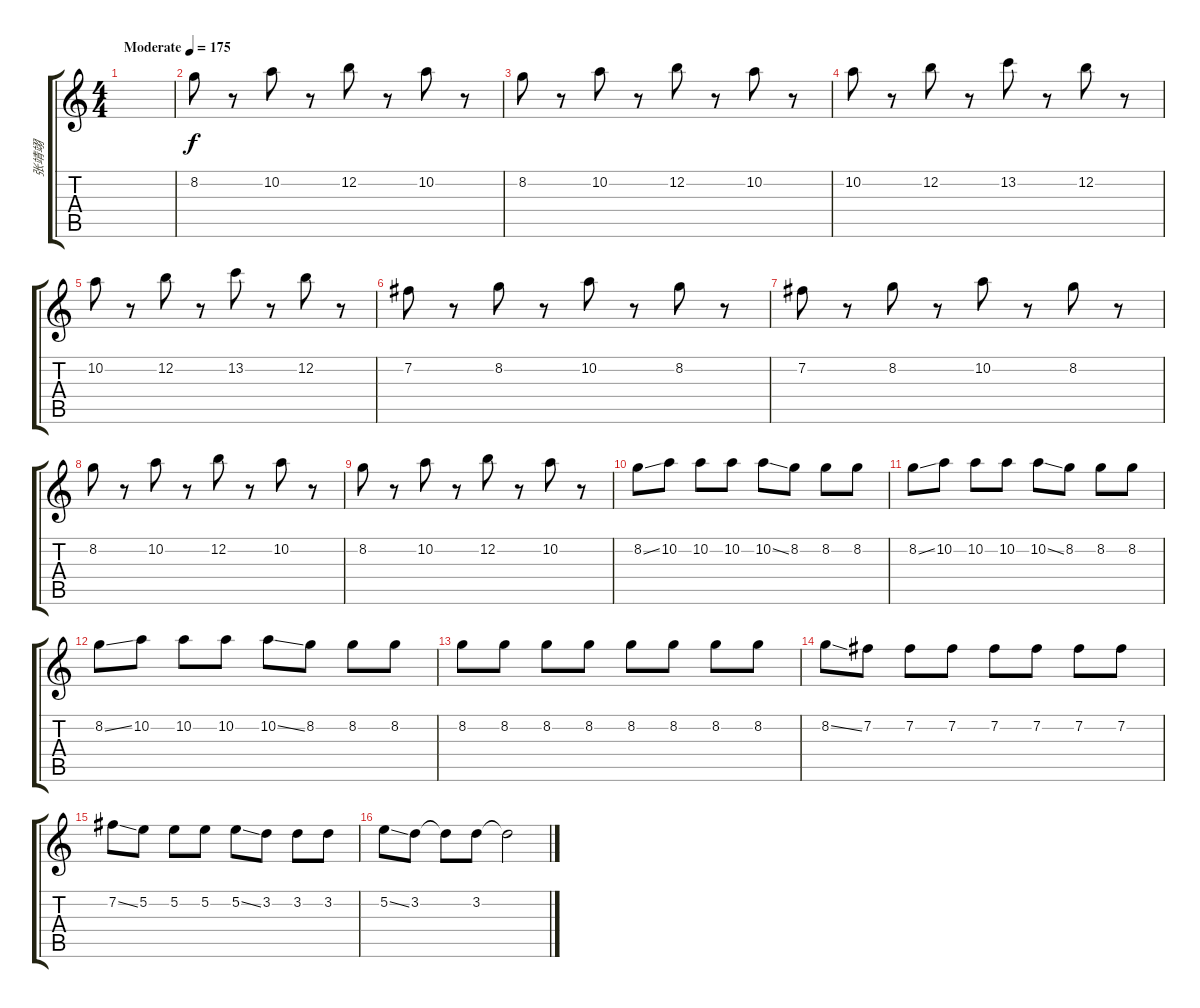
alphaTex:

\track ("张靖翊" "张靖翊") {instrument overdrivenguitar}
\staff {score tabs}
\tuning (E4 B3 G3 D3 A2 E2) {hide}
\ts (4 4)
\tempo (175 "Moderate")
\clef g2
\ks c
|
8.2.8{txt ""} r.8 10.2.8 r.8 12.2.8 r.8 10.2.8 r.8 |
8.2.8 r.8 10.2.8 r.8 12.2.8 r.8 10.2.8 r.8 |
10.2.8 r.8 12.2.8 r.8 13.2.8 r.8 12.2.8 r.8 |
10.2.8 r.8 12.2.8 r.8 13.2.8 r.8 12.2.8 r.8 |
7.2.8 r.8 8.2.8 r.8 10.2.8 r.8 8.2.8 r.8 |
7.2.8 r.8 8.2.8 r.8 10.2.8 r.8 8.2.8 r.8 |
8.2.8 r.8 10.2.8 r.8 12.2.8 r.8 10.2.8 r.8 |
8.2.8 r.8 10.2.8 r.8 12.2.8 r.8 10.2.8 r.8 |
8.2{ss}.8 10.2.8 10.2.8 10.2.8 10.2{ss}.8 8.2.8 8.2.8 8.2.8 |
8.2{ss}.8 10.2.8 10.2.8 10.2.8 10.2{ss}.8 8.2.8 8.2.8 8.2.8 |
8.2{ss}.8 10.2.8 10.2.8 10.2.8 10.2{ss}.8 8.2.8 8.2.8 8.2.8 |
8.2.8 8.2.8 8.2.8 8.2.8 8.2.8 8.2.8 8.2.8 8.2.8 |
8.2{ss}.8 7.2.8 7.2.8 7.2.8 7.2.8 7.2.8 7.2.8 7.2.8 |
7.2{ss}.8 5.2.8 5.2.8 5.2.8 5.2{ss}.8 3.2.8 3.2.8 3.2.8 |
5.2{ss}.8 3.2.8 3.2{t}.8 3.2.8 3.2{t}.2
